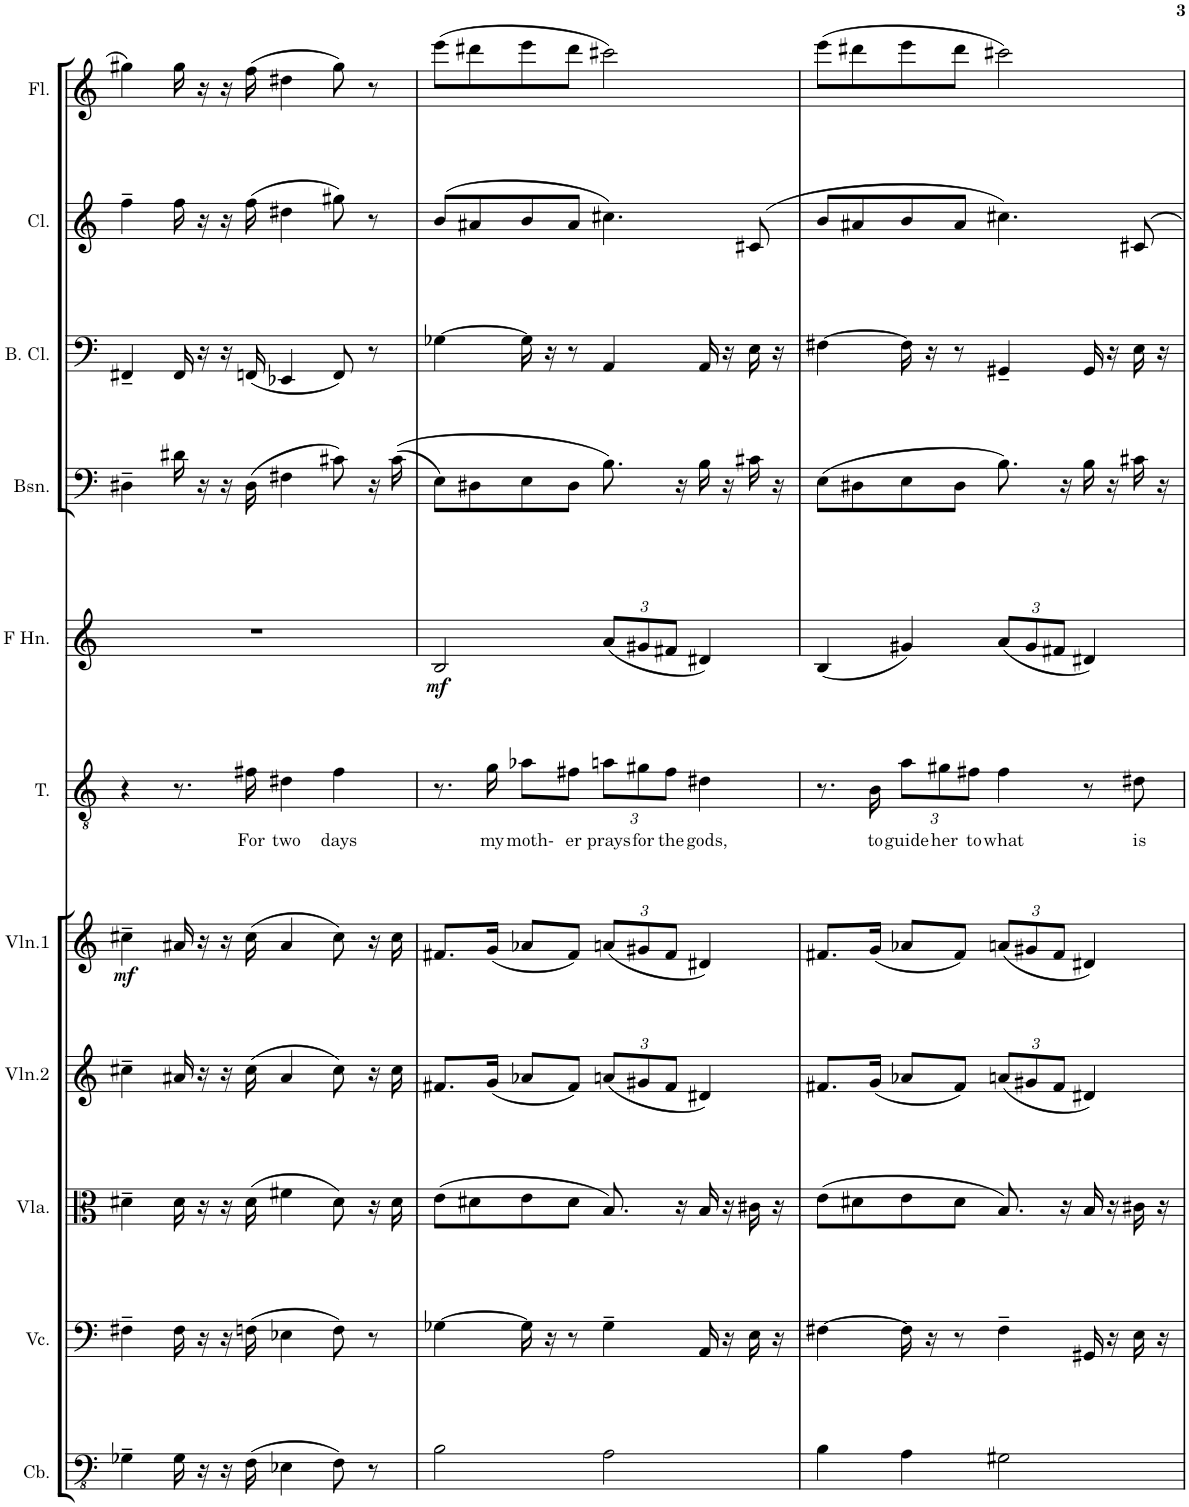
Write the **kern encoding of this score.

**kern	**kern	**kern	**kern	**kern	**dynam	**kern	**text	**kern	**dynam	**kern	**kern	**kern	**kern
*part11	*part10	*part9	*part8	*part7	*part7	*part6	*part6	*part5	*part5	*part4	*part3	*part2	*part1
*staff11	*staff10	*staff9	*staff8	*staff7	*staff7	*staff6	*staff6	*staff5	*staff5	*staff4	*staff3	*staff2	*staff1
*I"Contrabass	*I"Violoncello	*I"Viola	*I"Violin 2	*I"Violin 1	*	*I"Tomaya	*	*I"Horn in F	*	*I"Bassoon	*I"Bb Bass Clarinet	*I"Bb Clarinet	*I"Flute
*I'Cb.	*I'Vc.	*I'Vla.	*I'Vln.2	*I'Vln.1	*	*I'T.	*	*	*	*I'Bsn.	*I'B. Cl.	*I'Cl.	*I'Fl.
!!LO:PB:g=z
*clefFv4	*clefF4	*clefC3	*clefG2	*clefG2	*	*clefGv2	*	*clefG2	*	*clefF4	*clefF4	*clefG2	*clefG2
*ITrd7c12	*	*	*	*	*	*	*	*ITrd4c7	*	*	*ITrd8c14	*ITrd1c2	*
*k[]	*k[]	*k[]	*k[]	*k[]	*	*k[]	*	*k[]	*	*k[]	*k[]	*k[]	*k[]
*M4/4	*M4/4	*M4/4	*M4/4	*M4/4	*	*M4/4	*	*M4/4	*	*M4/4	*M4/4	*M4/4	*M4/4
=14	=14	=14	=14	=14	=14	=14	=14	=14	=14	=14	=14	=14	=14
!	!	!	!	!	!LO:DY:b	!	!	!	!	!	!	!	!
4GG-X~\	4F#X~\	4d#X~\	4cc#X~\	4cc#X~\	mf	4r	.	1r	.	4D#X~\	4FF#X~/	4ff~\	4gg#X\
16GG-\	16F#\	16d#\	16a#X/	16a#X/	.	8.r	.	.	.	16d#X\	16FF#/	16ff\	16gg#\
16r	16r	16r	16r	16r	.	.	.	.	.	16r	16r	16r	16r
16r	16r	16r	16r	16r	.	.	.	.	.	16r	16r	16r	16r
!	!	!	!	!	!	!	!LO:LY:b	!	!	!	!	!	!
(16FF\	(16Fn\	(16d#\	(16cc#\	(16cc#\	.	16f#X\	For	.	.	(16D#\	(16FFn/	(16ff\	(16ff\
!	!	!	!	!	!	!	!LO:LY:b	!	!	!	!	!	!
4EE-X\	4E-X\	4f#X\	4a#/	4a#/	.	4d#X\	two	.	.	4F#X\	4EE-X/	4dd#X\	4dd#X\
!	!	!	!	!	!	!	!LO:LY:b	!	!	!	!	!	!
8FF\)	8F\)	8d#\)	8cc#\)	8cc#\)	.	4f#\	days	.	.	8c#X\)	8FF/)	8gg#X\)	8gg#\)
8r	8r	16r	16r	16r	.	.	.	.	.	16r	8r	8r	8r
.	.	16d#\	16cc#\	16cc#\	.	.	.	.	.	((16c#\	.	.	.
=15	=15	=15	=15	=15	=15	=15	=15	=15	=15	=15	=15	=15	=15
!	!	!	!	!	!	!	!	!	!LO:DY:b	!	!	!	!
2BB\	[4G-X\	(8e\L	8.f#X/L	8.f#X/L	.	8.r	.	2B/	mf	8E\L)	[4G-X\	(8b/L	(8eee\L
.	.	8d#X\	.	.	.	.	.	.	.	8D#X\	.	8a#X/	8ddd#X\
!	!	!	!	!	!	!	!LO:LY:b	!	!	!	!	!	!
.	.	.	(16g/Jk	(16g/Jk	.	16g\	my	.	.	.	.	.	.
!	!	!	!	!	!	!	!LO:LY:b	!	!	!	!	!	!
.	16G-\]	8e\	8a-X/L	8a-X/L	.	8a-X\L	moth-	.	.	8E\	16G-\]	8b/	8eee\
.	16r	.	.	.	.	.	.	.	.	.	16r	.	.
!	!	!	!	!	!	!	!LO:LY:b	!	!	!	!	!	!
.	8r	8d#\J	8f#/J)	8f#/J)	.	8f#X\J	er	.	.	8D#\J	8r	8a#/J	8ddd#\J
*	*	*	*Xbrackettup	*Xbrackettup	*	*Xbrackettup	*	*	*	*	*	*	*
!	!	!	!	!	!	!	!LO:LY:b	!	!	!	!	!	!
*	*	*	*	*	*	*	*	*Xbrackettup	*	*	*	*	*
2AA\	4G-~\	8.B/)	(12an/L	(12an/L	.	12an\L	prays	(12a/L	.	8.B\)	4AA/	4.cc#X\)	2ccc#X\)
!	!	!	!	!	!	!	!LO:LY:b	!	!	!	!	!	!
.	.	.	12g#X/	12g#X/	.	12g#X\	for	12g#X/	.	.	.	.	.
!	!	!	!	!	!	!	!LO:LY:b	!	!	!	!	!	!
.	.	.	12f#/J	12f#/J	.	12f#\J	the	12f#X/J	.	.	.	.	.
.	.	16r	.	.	.	.	.	.	.	16r	.	.	.
!	!	!	!	!	!	!	!LO:LY:b	!	!	!	!	!	!
.	16AA/	16B/	4d#X/)	4d#X/)	.	4d#X\	gods,	4d#X/)	.	16B\	16AA/	.	.
.	16r	16r	.	.	.	.	.	.	.	16r	16r	.	.
.	16E\	16c#X\	.	.	.	.	.	.	.	16c#X\	16E\	(8c#X/	.
.	16r	16r	.	.	.	.	.	.	.	16r	16r	.	.
=16	=16	=16	=16	=16	=16	=16	=16	=16	=16	=16	=16	=16	=16
4BB\	[4F#X\	(8e\L	8.f#X/L	8.f#X/L	.	8.r	.	(4B/	.	(8E\L	[4F#X\	8b/L	(8eee\L
.	.	8d#X\	.	.	.	.	.	.	.	8D#X\	.	8a#X/	8ddd#X\
!	!	!	!	!	!	!	!LO:LY:b	!	!	!	!	!	!
.	.	.	(16g/Jk	(16g/Jk	.	16B\	to	.	.	.	.	.	.
!	!	!	!	!	!	!	!LO:LY:b	!	!	!	!	!	!
4AA\	16F#\]	8e\	8a-X/L	8a-X/L	.	12a\L	guide	4g#X/)	.	8E\	16F#\]	8b/	8eee\
.	16r	.	.	.	.	.	.	.	.	.	16r	.	.
!	!	!	!	!	!	!	!LO:LY:b	!	!	!	!	!	!
.	.	.	.	.	.	12g#X\	her	.	.	.	.	.	.
.	8r	8d#\J	8f#/J)	8f#/J)	.	.	.	.	.	8D#\J	8r	8a#/J	8ddd#\J
!	!	!	!	!	!	!	!LO:LY:b	!	!	!	!	!	!
.	.	.	.	.	.	12f#X\J	to	.	.	.	.	.	.
!	!	!	!	!	!	!	!LO:LY:b	!	!	!	!	!	!
2GG#X\	4F#~\	8.B/)	(12an/L	(12an/L	.	4f#\	what	(12a/L	.	8.B\)	4GG#X~/	4.cc#X\)	2ccc#X\)
.	.	.	12g#X/	12g#X/	.	.	.	12g#/	.	.	.	.	.
.	.	.	12f#/J	12f#/J	.	.	.	12f#X/J	.	.	.	.	.
.	.	16r	.	.	.	.	.	.	.	16r	.	.	.
.	16GG#X/	16B/	4d#X/)	4d#X/)	.	8r	.	4d#X/)	.	16B\	16GG#/	.	.
.	16r	16r	.	.	.	.	.	.	.	16r	16r	.	.
!	!	!	!	!	!	!	!LO:LY:b	!	!	!	!	!	!
.	16E\	16c#X\	.	.	.	8d#X\	is	.	.	16c#X\	16E\	8c#X/	.
.	16r	16r	.	.	.	.	.	.	.	16r	16r	.	.
=	=	=	=	=	=	=	=	=	=	=	=	=	=
*-	*-	*-	*-	*-	*-	*-	*-	*-	*-	*-	*-	*-	*-
